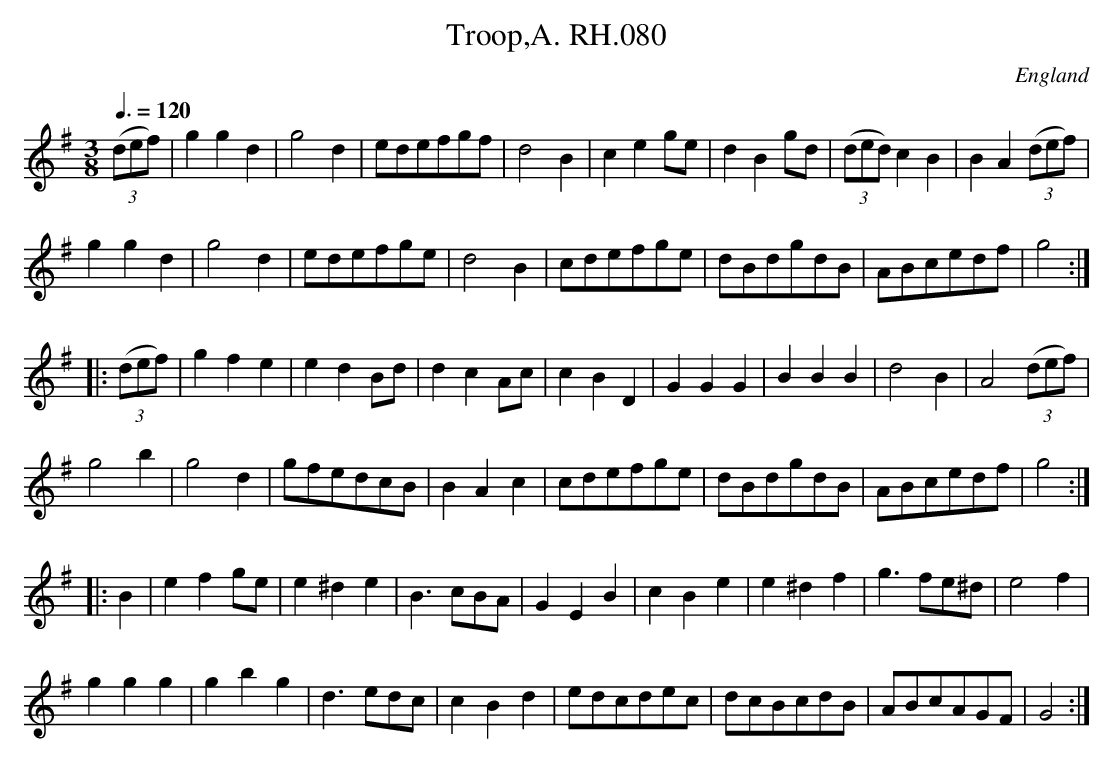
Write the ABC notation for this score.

X:1
T:Troop,A. RH.080
L:1/8
M:3/8
O:England
Q:3/8=120
K:G
((3def)|g2g2d2|g4d2|edefgf|d4B2|\
c2e2ge|d2B2gd|((3ded) c2B2|B2A2 ((3def)|!
g2g2d2|g4d2|edefge|d4B2|\
cdefge|dBdgdB|ABcedf|g4:|!
|:((3def)|g2f2e2|e2d2Bd|d2c2Ac|c2B2D2|\
G2G2G2|B2B2B2|d4B2|A4((3def)|!
g4b2|g4d2|gfedcB|B2A2c2|\
cdefge|dBdgdB|ABcedf|g4:|!
|:B2|e2f2ge|e2^d2e2|B3cBA|G2E2B2|\
c2B2e2|e2^d2f2|g3fe^d|e4f2|!
g2g2g2|g2b2g2|d3edc|c2B2d2|\
edcdec|dcBcdB|ABcAGF|G4:|
